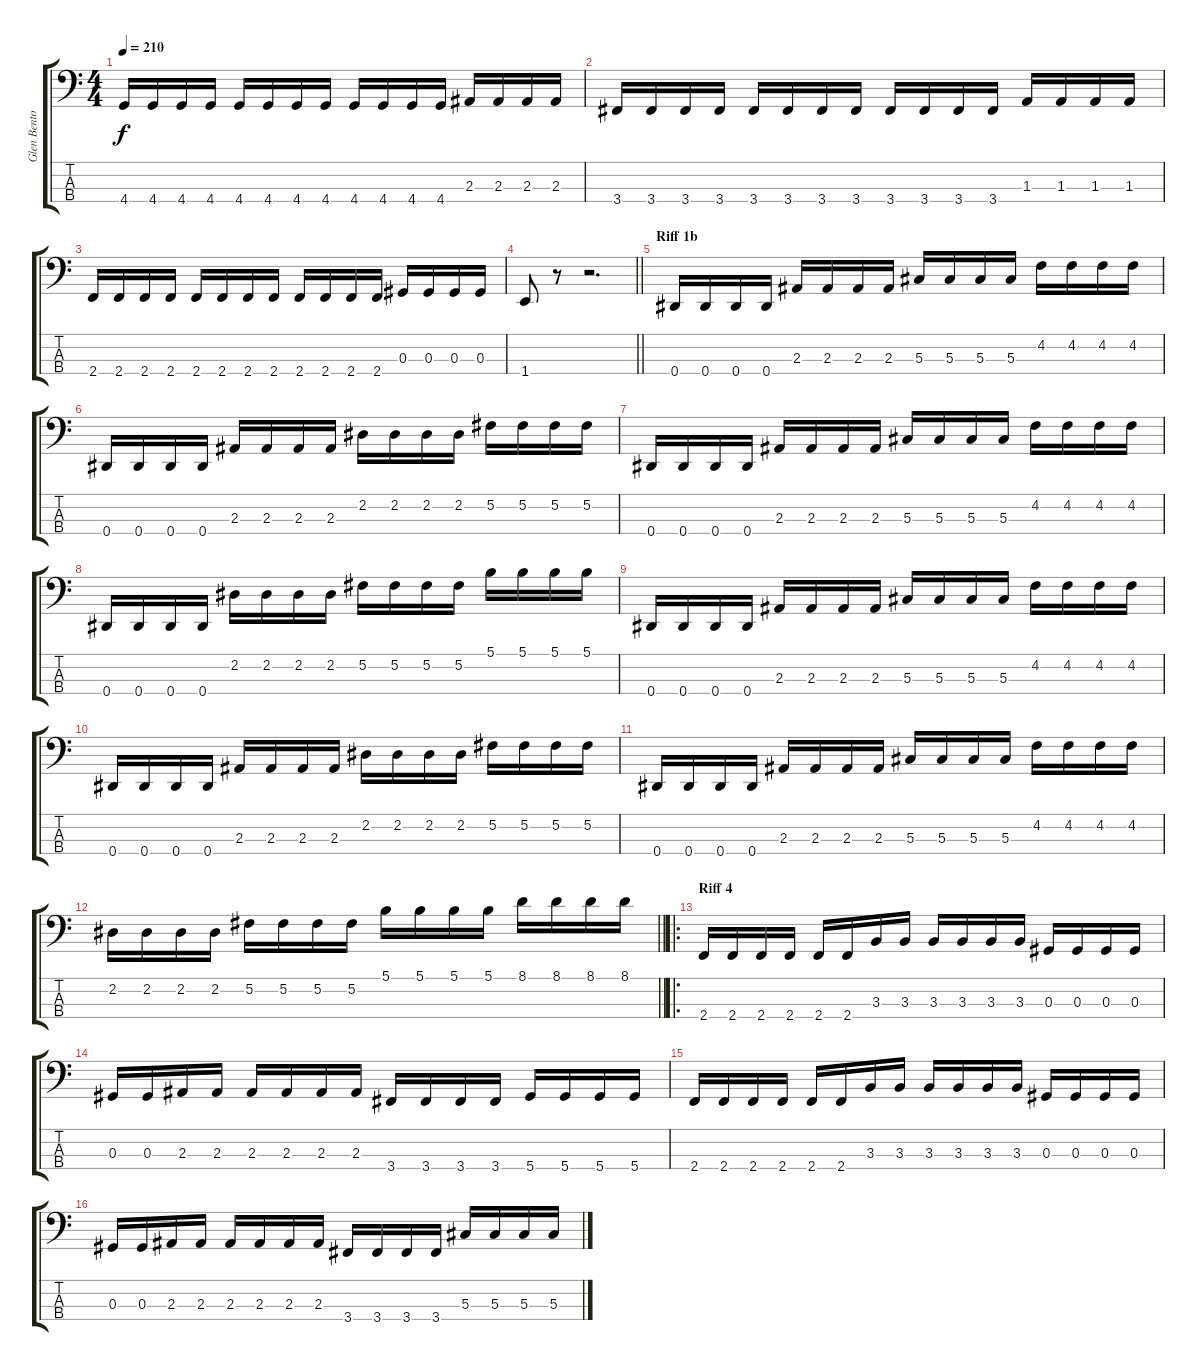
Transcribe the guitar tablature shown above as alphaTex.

\track ("Glen Benton" "Glen Bento") {instrument electricbasspick}
\staff {score tabs}
\tuning (Gb2 Db2 Ab1 Eb1) {hide}
\ts (4 4)
\tempo 210
\clef f4
\ks c
4.4.16{dy f} 4.4.16 4.4.16 4.4.16 4.4.16 4.4.16 4.4.16 4.4.16 4.4.16 4.4.16 4.4.16 4.4.16 2.3.16 2.3.16 2.3.16 2.3.16 |
3.4.16 3.4.16 3.4.16 3.4.16 3.4.16 3.4.16 3.4.16 3.4.16 3.4.16 3.4.16 3.4.16 3.4.16 1.3.16 1.3.16 1.3.16 1.3.16 |
2.4.16 2.4.16 2.4.16 2.4.16 2.4.16 2.4.16 2.4.16 2.4.16 2.4.16 2.4.16 2.4.16 2.4.16 0.3.16 0.3.16 0.3.16 0.3.16 |
\barLineRight lightlight
1.4.8 r.8 r.2{d} |
\section ("" "Riff 1b")
0.4.16 0.4.16 0.4.16 0.4.16 2.3.16 2.3.16 2.3.16 2.3.16 5.3.16 5.3.16 5.3.16 5.3.16 4.2.16 4.2.16 4.2.16 4.2.16 |
0.4.16 0.4.16 0.4.16 0.4.16 2.3.16 2.3.16 2.3.16 2.3.16 2.2.16 2.2.16 2.2.16 2.2.16 5.2.16 5.2.16 5.2.16 5.2.16 |
0.4.16 0.4.16 0.4.16 0.4.16 2.3.16 2.3.16 2.3.16 2.3.16 5.3.16 5.3.16 5.3.16 5.3.16 4.2.16 4.2.16 4.2.16 4.2.16 |
0.4.16 0.4.16 0.4.16 0.4.16 2.2.16 2.2.16 2.2.16 2.2.16 5.2.16 5.2.16 5.2.16 5.2.16 5.1.16 5.1.16 5.1.16 5.1.16 |
0.4.16 0.4.16 0.4.16 0.4.16 2.3.16 2.3.16 2.3.16 2.3.16 5.3.16 5.3.16 5.3.16 5.3.16 4.2.16 4.2.16 4.2.16 4.2.16 |
0.4.16 0.4.16 0.4.16 0.4.16 2.3.16 2.3.16 2.3.16 2.3.16 2.2.16 2.2.16 2.2.16 2.2.16 5.2.16 5.2.16 5.2.16 5.2.16 |
0.4.16 0.4.16 0.4.16 0.4.16 2.3.16 2.3.16 2.3.16 2.3.16 5.3.16 5.3.16 5.3.16 5.3.16 4.2.16 4.2.16 4.2.16 4.2.16 |
\barLineRight lightlight
2.2.16 2.2.16 2.2.16 2.2.16 5.2.16 5.2.16 5.2.16 5.2.16 5.1.16 5.1.16 5.1.16 5.1.16 8.1.16 8.1.16 8.1.16 8.1.16 |
\ro
\section ("" "Riff 4")
2.4.16 2.4.16 2.4.16 2.4.16 2.4.16 2.4.16 3.3.16 3.3.16 3.3.16 3.3.16 3.3.16 3.3.16 0.3.16 0.3.16 0.3.16 0.3.16 |
0.3.16 0.3.16 2.3.16 2.3.16 2.3.16 2.3.16 2.3.16 2.3.16 3.4.16 3.4.16 3.4.16 3.4.16 5.4.16 5.4.16 5.4.16 5.4.16 |
2.4.16 2.4.16 2.4.16 2.4.16 2.4.16 2.4.16 3.3.16 3.3.16 3.3.16 3.3.16 3.3.16 3.3.16 0.3.16 0.3.16 0.3.16 0.3.16 |
0.3.16 0.3.16 2.3.16 2.3.16 2.3.16 2.3.16 2.3.16 2.3.16 3.4.16 3.4.16 3.4.16 3.4.16 5.3.16 5.3.16 5.3.16 5.3.16
